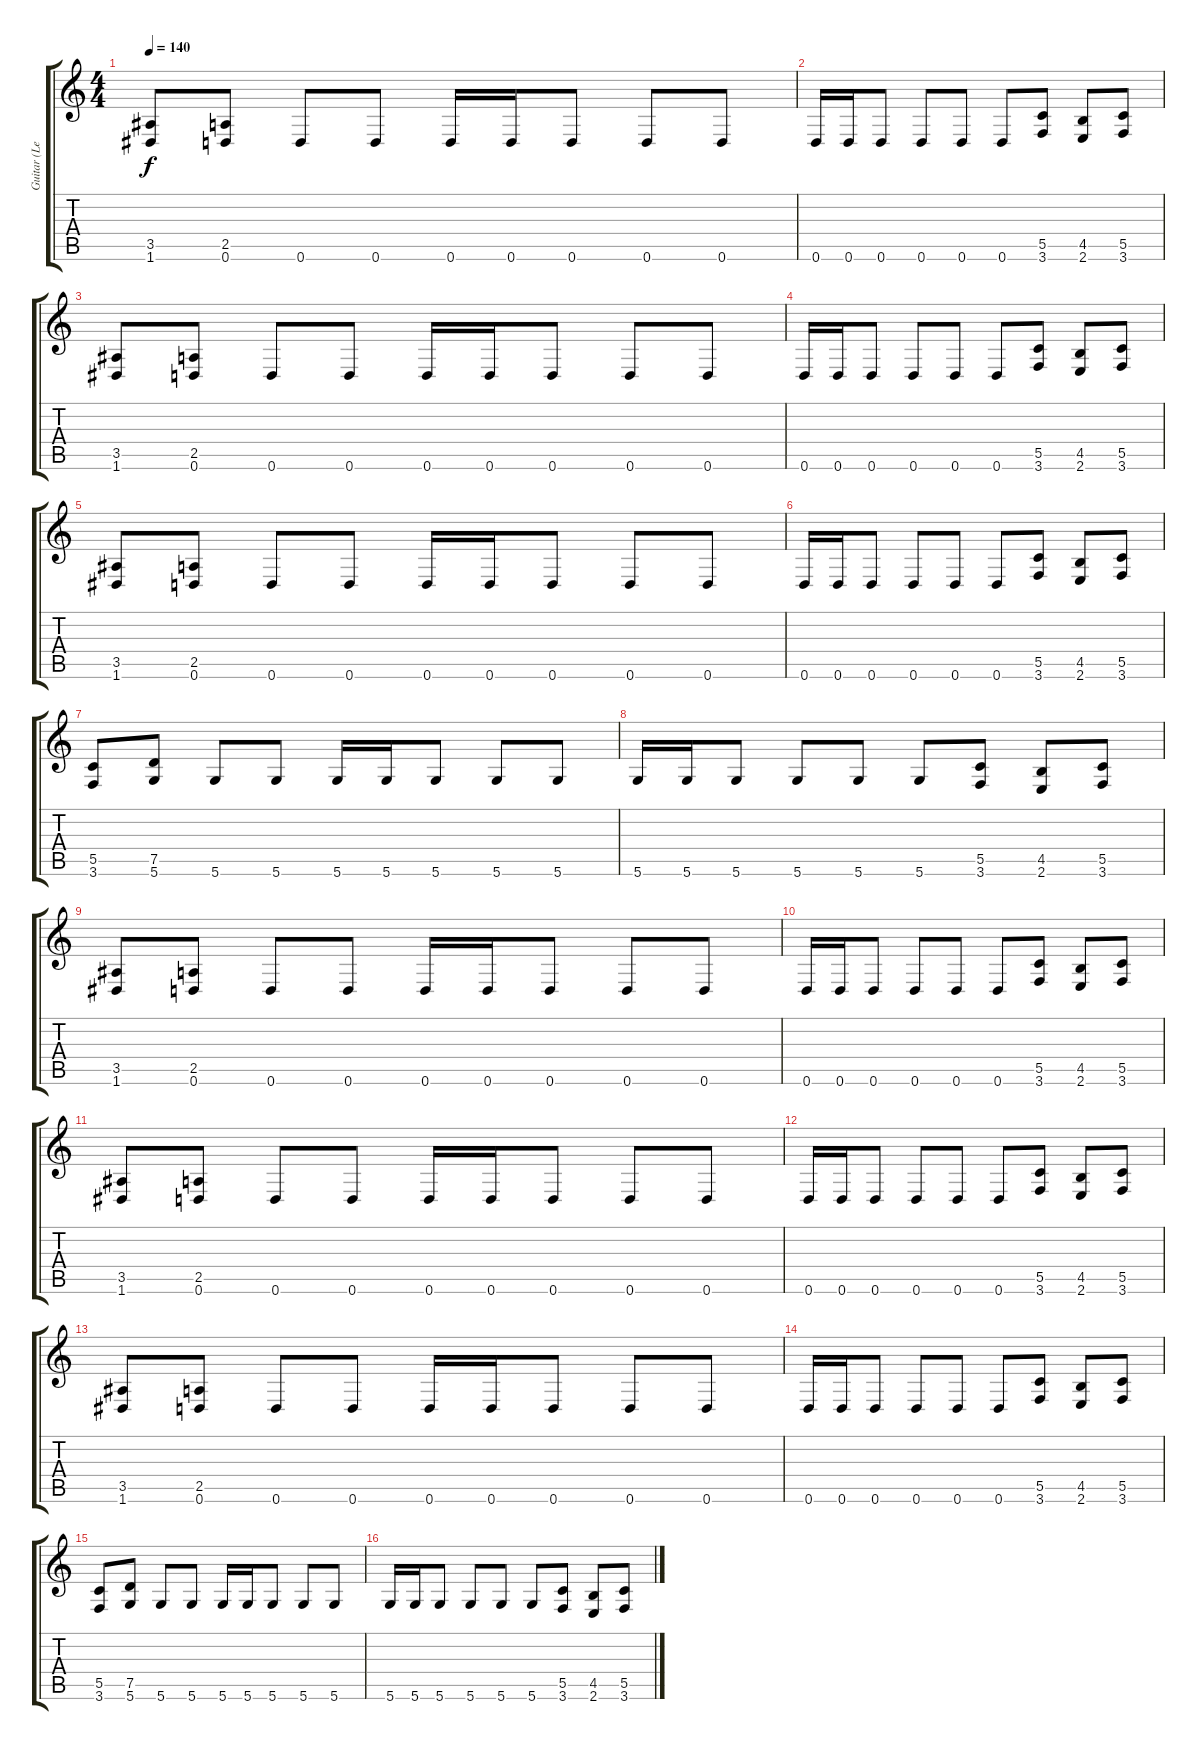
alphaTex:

\track ("Guitar (Lead)" "Guitar (Le") {instrument distortionguitar}
\staff {score tabs}
\tuning (D4 A3 F3 C3 G2 D2) {hide}
\ts (4 4)
\tempo 140
\clef g2
\ks c
(3.5 1.6).8{dy f} (2.5 0.6).8 0.6.8 0.6.8 0.6.16 0.6.16 0.6.8 0.6.8 0.6.8 |
0.6.16 0.6.16 0.6.8 0.6.8 0.6.8 0.6.8 (5.5 3.6).8 (4.5 2.6).8 (5.5 3.6).8 |
(3.5 1.6).8 (2.5 0.6).8 0.6.8 0.6.8 0.6.16 0.6.16 0.6.8 0.6.8 0.6.8 |
0.6.16 0.6.16 0.6.8 0.6.8 0.6.8 0.6.8 (5.5 3.6).8 (4.5 2.6).8 (5.5 3.6).8 |
(3.5 1.6).8 (2.5 0.6).8 0.6.8 0.6.8 0.6.16 0.6.16 0.6.8 0.6.8 0.6.8 |
0.6.16 0.6.16 0.6.8 0.6.8 0.6.8 0.6.8 (5.5 3.6).8 (4.5 2.6).8 (5.5 3.6).8 |
(5.5 3.6).8 (7.5 5.6).8 5.6.8 5.6.8 5.6.16 5.6.16 5.6.8 5.6.8 5.6.8 |
5.6.16 5.6.16 5.6.8 5.6.8 5.6.8 5.6.8 (5.5 3.6).8 (4.5 2.6).8 (5.5 3.6).8 |
(3.5 1.6).8 (2.5 0.6).8 0.6.8 0.6.8 0.6.16 0.6.16 0.6.8 0.6.8 0.6.8 |
0.6.16 0.6.16 0.6.8 0.6.8 0.6.8 0.6.8 (5.5 3.6).8 (4.5 2.6).8 (5.5 3.6).8 |
(3.5 1.6).8 (2.5 0.6).8 0.6.8 0.6.8 0.6.16 0.6.16 0.6.8 0.6.8 0.6.8 |
0.6.16 0.6.16 0.6.8 0.6.8 0.6.8 0.6.8 (5.5 3.6).8 (4.5 2.6).8 (5.5 3.6).8 |
(3.5 1.6).8 (2.5 0.6).8 0.6.8 0.6.8 0.6.16 0.6.16 0.6.8 0.6.8 0.6.8 |
0.6.16 0.6.16 0.6.8 0.6.8 0.6.8 0.6.8 (5.5 3.6).8 (4.5 2.6).8 (5.5 3.6).8 |
(5.5 3.6).8 (7.5 5.6).8 5.6.8 5.6.8 5.6.16 5.6.16 5.6.8 5.6.8 5.6.8 |
5.6.16 5.6.16 5.6.8 5.6.8 5.6.8 5.6.8 (5.5 3.6).8 (4.5 2.6).8 (5.5 3.6).8
